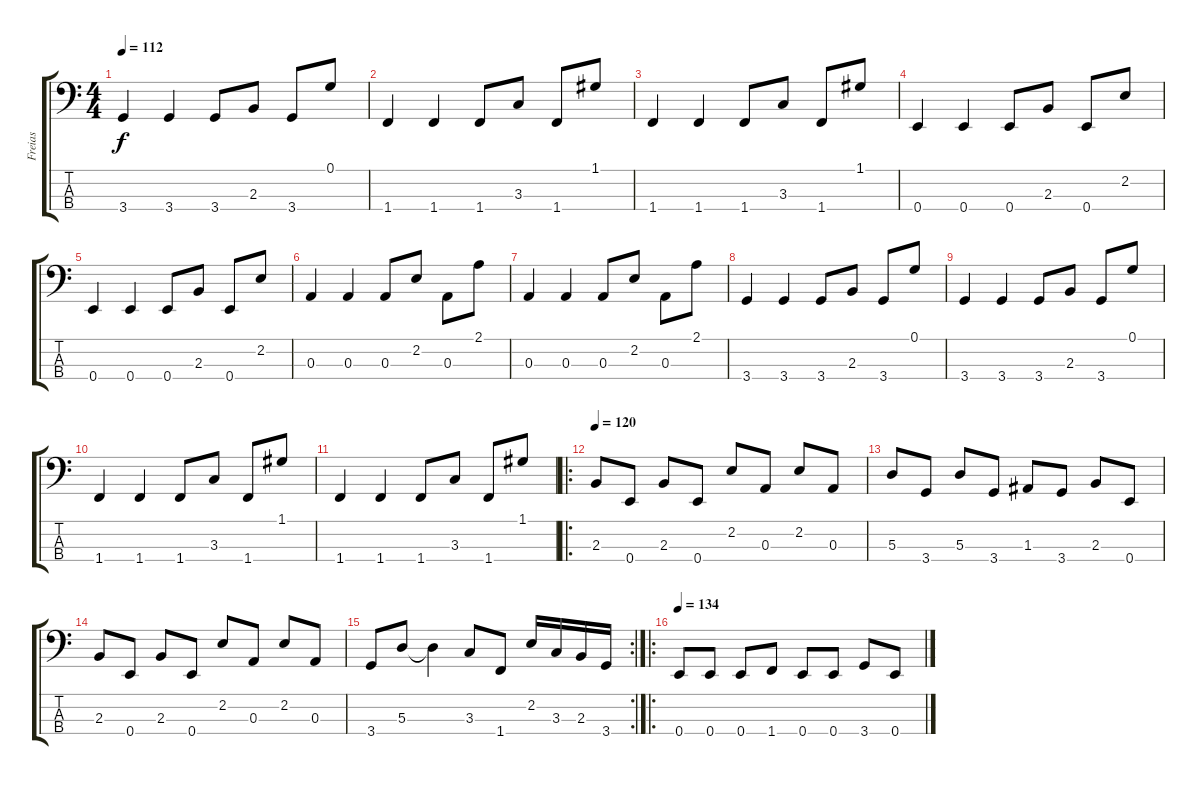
\track ("Freias" "Freias") {instrument electricbassfinger}
\staff {score tabs}
\tuning (G2 D2 A1 E1) {hide}
\ts (4 4)
\tempo 112
\clef f4
\ks c
3.4.4{dy f} 3.4.4 3.4.8 2.3.8 3.4.8 0.1.8 |
1.4.4 1.4.4 1.4.8 3.3.8 1.4.8 1.1.8 |
1.4.4 1.4.4 1.4.8 3.3.8 1.4.8 1.1.8 |
0.4.4 0.4.4 0.4.8 2.3.8 0.4.8 2.2.8 |
0.4.4 0.4.4 0.4.8 2.3.8 0.4.8 2.2.8 |
0.3.4 0.3.4 0.3.8 2.2.8 0.3.8 2.1.8 |
0.3.4 0.3.4 0.3.8 2.2.8 0.3.8 2.1.8 |
3.4.4 3.4.4 3.4.8 2.3.8 3.4.8 0.1.8 |
3.4.4 3.4.4 3.4.8 2.3.8 3.4.8 0.1.8 |
1.4.4 1.4.4 1.4.8 3.3.8 1.4.8 1.1.8 |
1.4.4 1.4.4 1.4.8 3.3.8 1.4.8 1.1.8 |
\ro
\tempo 120
2.3.8 0.4.8 2.3.8 0.4.8 2.2.8 0.3.8 2.2.8 0.3.8 |
5.3.8 3.4.8 5.3.8 3.4.8 1.3.8 3.4.8 2.3.8 0.4.8 |
2.3.8 0.4.8 2.3.8 0.4.8 2.2.8 0.3.8 2.2.8 0.3.8 |
\rc 2
3.4.8 5.3.8 5.3{t}.4 3.3.8 1.4.8 2.2.16 3.3.16 2.3.16 3.4.16 |
\ro
\tempo 134
0.4.8 0.4.8 0.4.8 1.4.8 0.4.8 0.4.8 3.4.8 0.4.8
